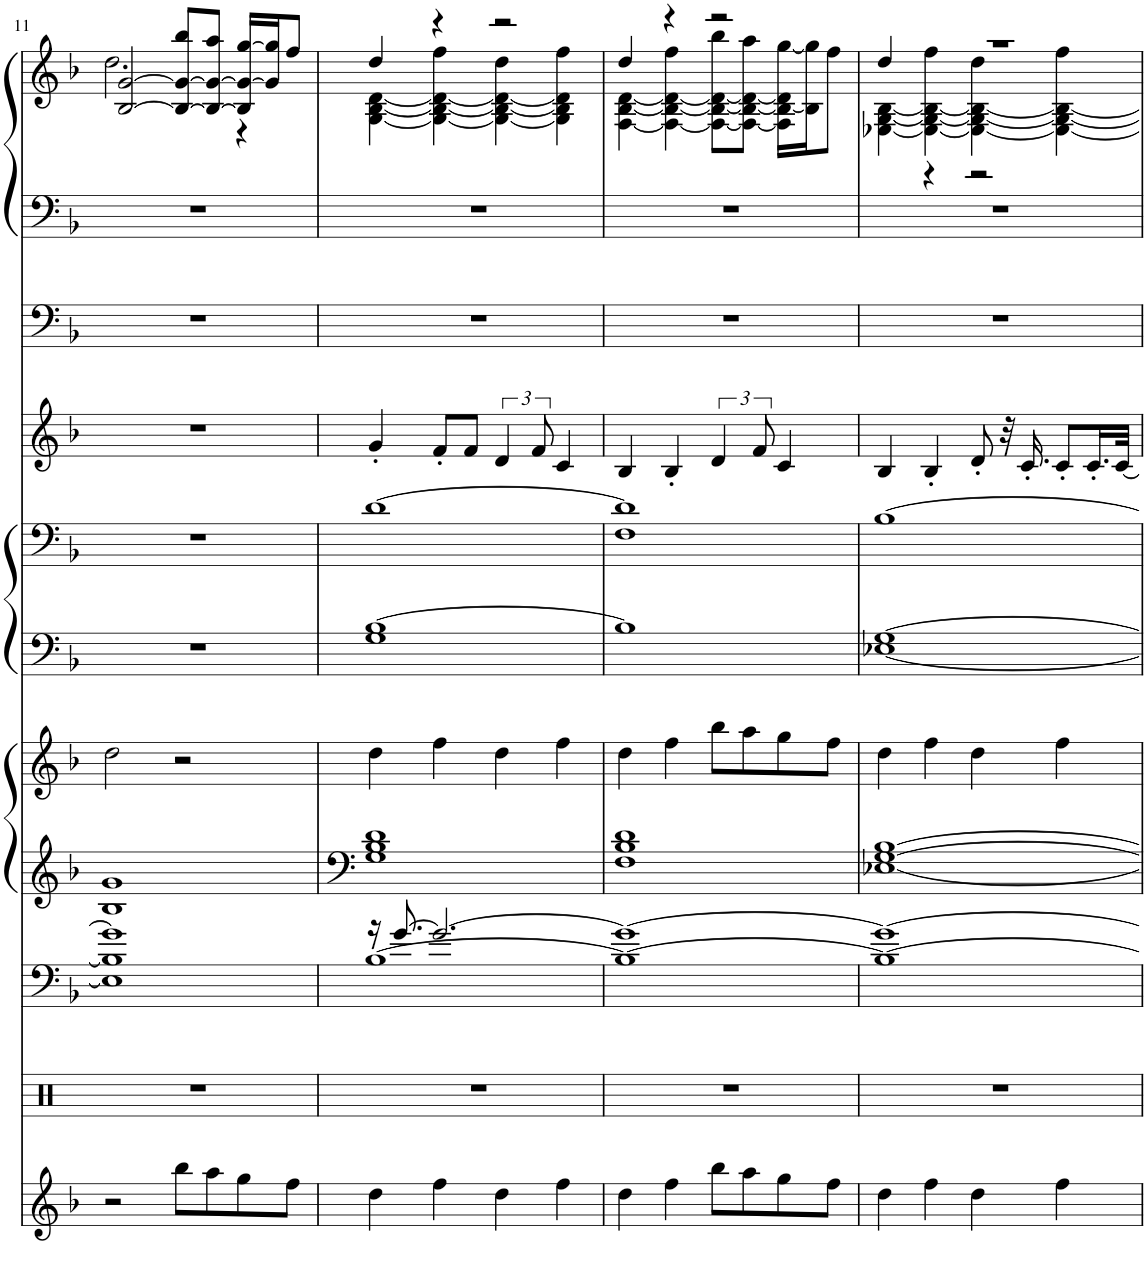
**kern	**kern	**kern	**kern	**kern	**kern	**kern	**kern	**kern	**kern	**kern
*part8	*part7	*part6	*part5	*part5	*part4	*part4	*part3	*part2	*part1	*part1
*staff11	*staff10	*staff9	*staff8	*staff7	*staff6	*staff5	*staff4	*staff3	*staff2	*staff1
*I"Celesta	*I"Percussion	*I"Warm Pad	*I"E.Piano	*	*I"Warm Pad	*	*I"Tenor Sax	*I"Strings 1	*I"E.Grand	*
*I'Clst	*	*	*I'E.Pno	*	*	*	*I'T Sax	*I'Str	*	*
!!LO:PB:g=z
*clefG2	*clefX	*clefF4	*clefG2	*clefG2	*clefF4	*clefF4	*clefG2	*clefF4	*clefF4	*clefG2
*	*	*	*	*	*	*	*Trd8c14	*	*	*
*k[b-]	*k[]	*k[b-]	*k[b-]	*k[b-]	*k[b-]	*k[b-]	*k[b-]	*k[b-]	*k[b-]	*k[b-]
*M4/4	*M4/4	*M4/4	*M4/4	*M4/4	*M4/4	*M4/4	*M4/4	*M4/4	*M4/4	*M4/4
=11	=11	=11	=11	=11	=11	=11	=11	=11	=11	=11
*	*	*^	*	*	*	*	*	*	*	*^
2r	1r	1g]	1E-] 1B-]	1B- 1g	2dd\	1r	1r	1r	1r	1r	[2B-/ [2g/	2.dd\
8bb-\L	.	.	.	.	2r	.	.	.	.	.	8B-/_ 8g/_ 8bb-/L	.
8aa\	.	.	.	.	.	.	.	.	.	.	8B-/_ 8g/_ 8aa/J	.
8gg\	.	.	.	.	.	.	.	.	.	.	16B-/] 16g/_ [16gg/LL	4r
.	.	.	.	.	.	.	.	.	.	.	16g/] 16gg/]J	.
8ff\J	.	.	.	.	.	.	.	.	.	.	8ff/J	.
=12	=12	=12	=12	=12	=12	=12	=12	=12	=12	=12	=12	=12
*	*	*	*	*	*	*^	*	*	*	*	*	*
4dd\	1r	16r	[1B-	1G 1B- 1d	4dd\	[1B-	1G	[1d	4g'/	1r	1r	4dd/	[4G\ [4B-\ [4d\
.	.	[8.g/	.	.	.	.	.	.	.	.	.	.	.
4ff\	.	2.g/_	.	.	4ff\	.	.	.	8f'/L	.	.	4r	4G\_ 4B-\_ 4d\_ 4ff\
.	.	.	.	.	.	.	.	.	8f/J	.	.	.	.
4dd\	.	.	.	.	4dd\	.	.	.	6d/	.	.	2r	4G\_ 4B-\_ 4d\_ 4dd\
.	.	.	.	.	.	.	.	.	12f/	.	.	.	.
4ff\	.	.	.	.	4ff\	.	.	.	4c/	.	.	.	4G\] 4B-\] 4d\] 4ff\
*	*	*	*	*	*	*v	*v	*	*	*	*	*	*
=13	=13	=13	=13	=13	=13	=13	=13	=13	=13	=13	=13	=13
*	*	*	*	*	*	*	*^	*	*	*	*	*
4dd\	1r	1g_	1B-_	1F 1B- 1d	4dd\	1B-]	1d]	1F	4B-/	1r	1r	4dd/	[4F\ [4B-\ [4d\
4ff\	.	.	.	.	4ff\	.	.	.	4B-'/	.	.	4r	4F\_ 4B-\_ 4d\_ 4ff\
8bb-\L	.	.	.	.	8bb-\L	.	.	.	6d/	.	.	2r	8F\_ 8B-\_ 8d\_ 8bb-\L
8aa\	.	.	.	.	8aa\	.	.	.	.	.	.	.	8F\_ 8B-\_ 8d\_ 8aa\J
.	.	.	.	.	.	.	.	.	12f/	.	.	.	.
8gg\	.	.	.	.	8gg\	.	.	.	4c/	.	.	.	16F\] 16B-\_ 16d\] [16gg\LL
.	.	.	.	.	.	.	.	.	.	.	.	.	16B-\] 16gg\]J
8ff\J	.	.	.	.	8ff\J	.	.	.	.	.	.	.	8ff\J
*	*	*	*	*	*	*	*v	*v	*	*	*	*	*
=14	=14	=14	=14	=14	=14	=14	=14	=14	=14	=14	=14	=14
*	*	*	*	*	*	*^	*	*	*	*	*	*^
4dd\	1r	1g_	1B-_	[1E-X [1G [1B-	4dd\	[1G	[1E-X	[1B-	4B-/	1r	1r	1r	[4E-X\ [4G\ [4B-\	4dd/
4ff\	.	.	.	.	4ff\	.	.	.	4B-'/	.	.	.	4E-\_ 4G\_ 4B-\_ 4ff\	4r
4dd\	.	.	.	.	4dd\	.	.	.	8d'/	.	.	.	4E-\_ 4G\_ 4B-\_ 4dd\	2r
.	.	.	.	.	.	.	.	.	32r	.	.	.	.	.
.	.	.	.	.	.	.	.	.	16.c'/	.	.	.	.	.
4ff\	.	.	.	.	4ff\	.	.	.	8c'/L	.	.	.	4E-\_ 4G\_ 4B-\_ 4ff\	.
.	.	.	.	.	.	.	.	.	16.c'/L	.	.	.	.	.
.	.	.	.	.	.	.	.	.	[32c/JJk	.	.	.	.	.
*	*	*v	*v	*	*	*v	*v	*	*	*	*	*v	*v	*v
=	=	=	=	=	=	=	=	=	=	=
*-	*-	*-	*-	*-	*-	*-	*-	*-	*-	*-
